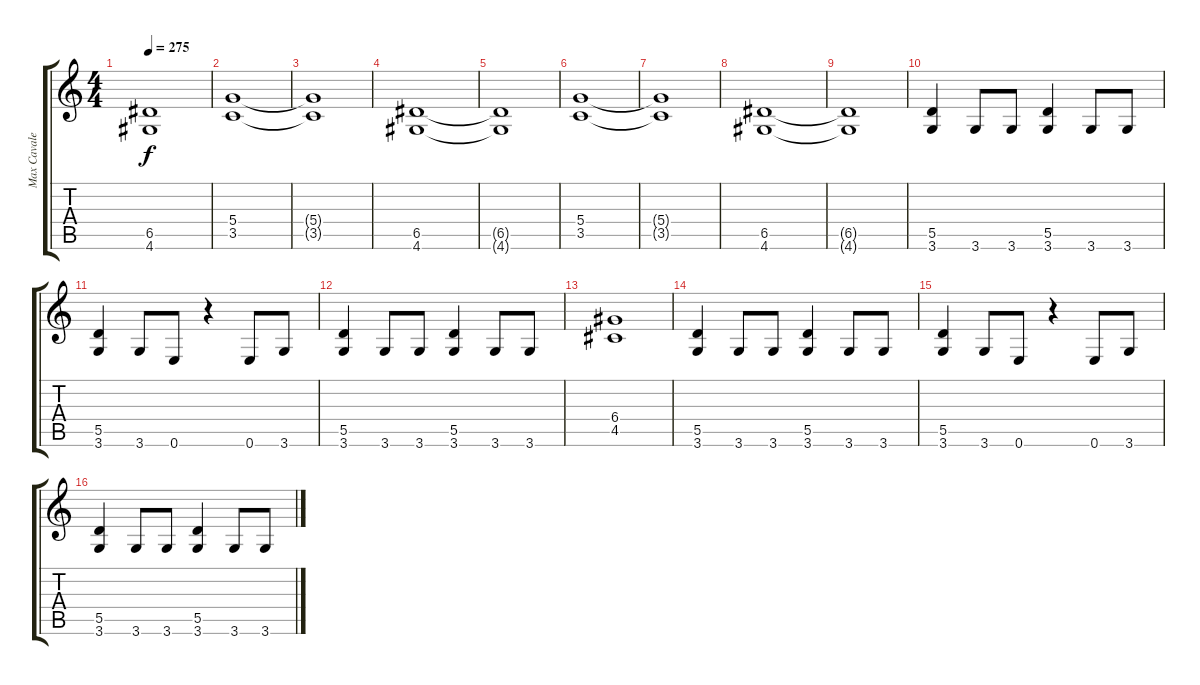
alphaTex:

\track ("Max Cavalera" "Max Cavale") {instrument distortionguitar}
\staff {score tabs}
\tuning (E4 B3 G3 D3 A2 E2) {hide}
\ts (4 4)
\tempo 275
\clef g2
\ks c
(6.5{t} 4.6{t}).1{dy f} |
(5.4 3.5).1 |
(5.4{t} 3.5{t}).1 |
(6.5 4.6).1 |
(6.5{t} 4.6{t}).1 |
(5.4 3.5).1 |
(5.4{t} 3.5{t}).1 |
(6.5 4.6).1 |
(6.5{t} 4.6{t}).1 |
(5.5 3.6).4 3.6.8 3.6.8 (5.5 3.6).4 3.6.8 3.6.8 |
(5.5 3.6).4 3.6.8 0.6.8 r.4 0.6.8 3.6.8 |
(5.5 3.6).4 3.6.8 3.6.8 (5.5 3.6).4 3.6.8 3.6.8 |
(6.4 4.5).1 |
(5.5 3.6).4 3.6.8 3.6.8 (5.5 3.6).4 3.6.8 3.6.8 |
(5.5 3.6).4 3.6.8 0.6.8 r.4 0.6.8 3.6.8 |
(5.5 3.6).4 3.6.8 3.6.8 (5.5 3.6).4 3.6.8 3.6.8
